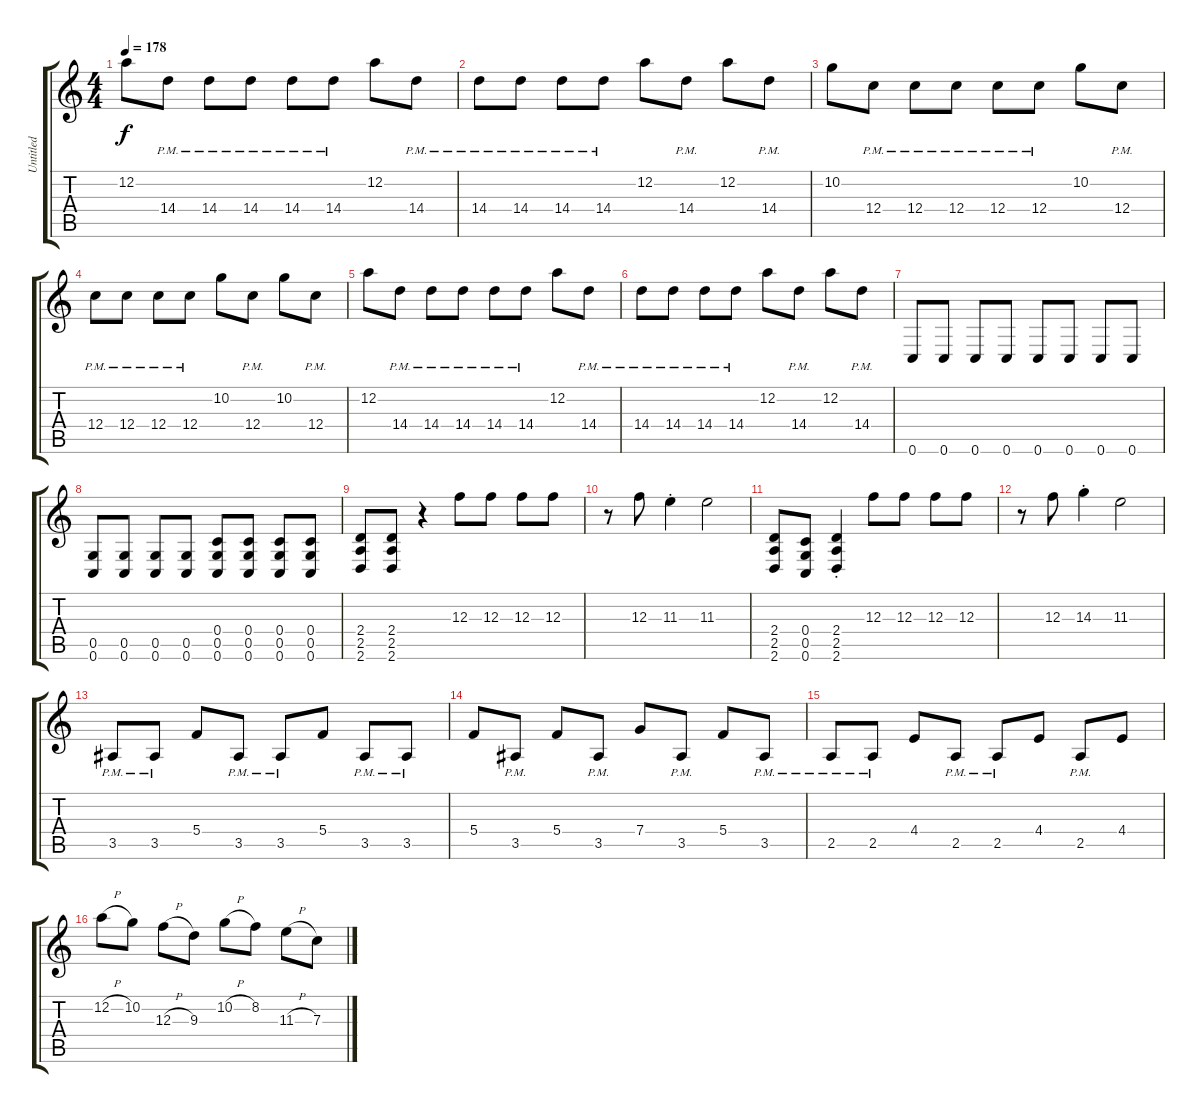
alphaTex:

\track ("Untitled" "Untitled") {instrument distortionguitar}
\staff {score tabs}
\tuning (D4 A3 F3 C3 G2 C2) {hide}
\ts (4 4)
\tempo 178
\clef g2
\ks c
12.2.8{dy f} 14.4{pm}.8 14.4{pm}.8 14.4{pm}.8 14.4{pm}.8 14.4{pm}.8 12.2.8 14.4{pm}.8 |
14.4{pm}.8 14.4{pm}.8 14.4{pm}.8 14.4{pm}.8 12.2.8 14.4{pm}.8 12.2.8 14.4{pm}.8 |
10.2.8 12.4{pm}.8 12.4{pm}.8 12.4{pm}.8 12.4{pm}.8 12.4{pm}.8 10.2.8 12.4{pm}.8 |
12.4{pm}.8 12.4{pm}.8 12.4{pm}.8 12.4{pm}.8 10.2.8 12.4{pm}.8 10.2.8 12.4{pm}.8 |
12.2.8 14.4{pm}.8 14.4{pm}.8 14.4{pm}.8 14.4{pm}.8 14.4{pm}.8 12.2.8 14.4{pm}.8 |
14.4{pm}.8 14.4{pm}.8 14.4{pm}.8 14.4{pm}.8 12.2.8 14.4{pm}.8 12.2.8 14.4{pm}.8 |
0.6.8 0.6.8 0.6.8 0.6.8 0.6.8 0.6.8 0.6.8 0.6.8 |
(0.5 0.6).8 (0.5 0.6).8 (0.5 0.6).8 (0.5 0.6).8 (0.4 0.5 0.6).8 (0.4 0.5 0.6).8 (0.4 0.5 0.6).8 (0.4 0.5 0.6).8 |
(2.4 2.5 2.6).8 (2.4 2.5 2.6).8 r.4 12.3.8 12.3.8 12.3.8 12.3.8 |
r.8 12.3.8 11.3{st}.4 11.3.2 |
(2.4 2.5 2.6).8 (0.4 0.5 0.6).8 (2.4{st} 2.5{st} 2.6{st}).4 12.3.8 12.3.8 12.3.8 12.3.8 |
r.8 12.3.8 14.3{st}.4 11.3.2 |
3.5{pm}.8 3.5{pm}.8 5.4.8 3.5{pm}.8 3.5{pm}.8 5.4.8 3.5{pm}.8 3.5{pm}.8 |
5.4.8 3.5{pm}.8 5.4.8 3.5{pm}.8 7.4.8 3.5{pm}.8 5.4.8 3.5{pm}.8 |
2.5{pm}.8 2.5{pm}.8 4.4.8 2.5{pm}.8 2.5{pm}.8 4.4.8 2.5{pm}.8 4.4.8 |
12.2{h}.8 10.2.8 12.3{h}.8 9.3.8 10.2{h}.8 8.2.8 11.3{h}.8 7.3.8
